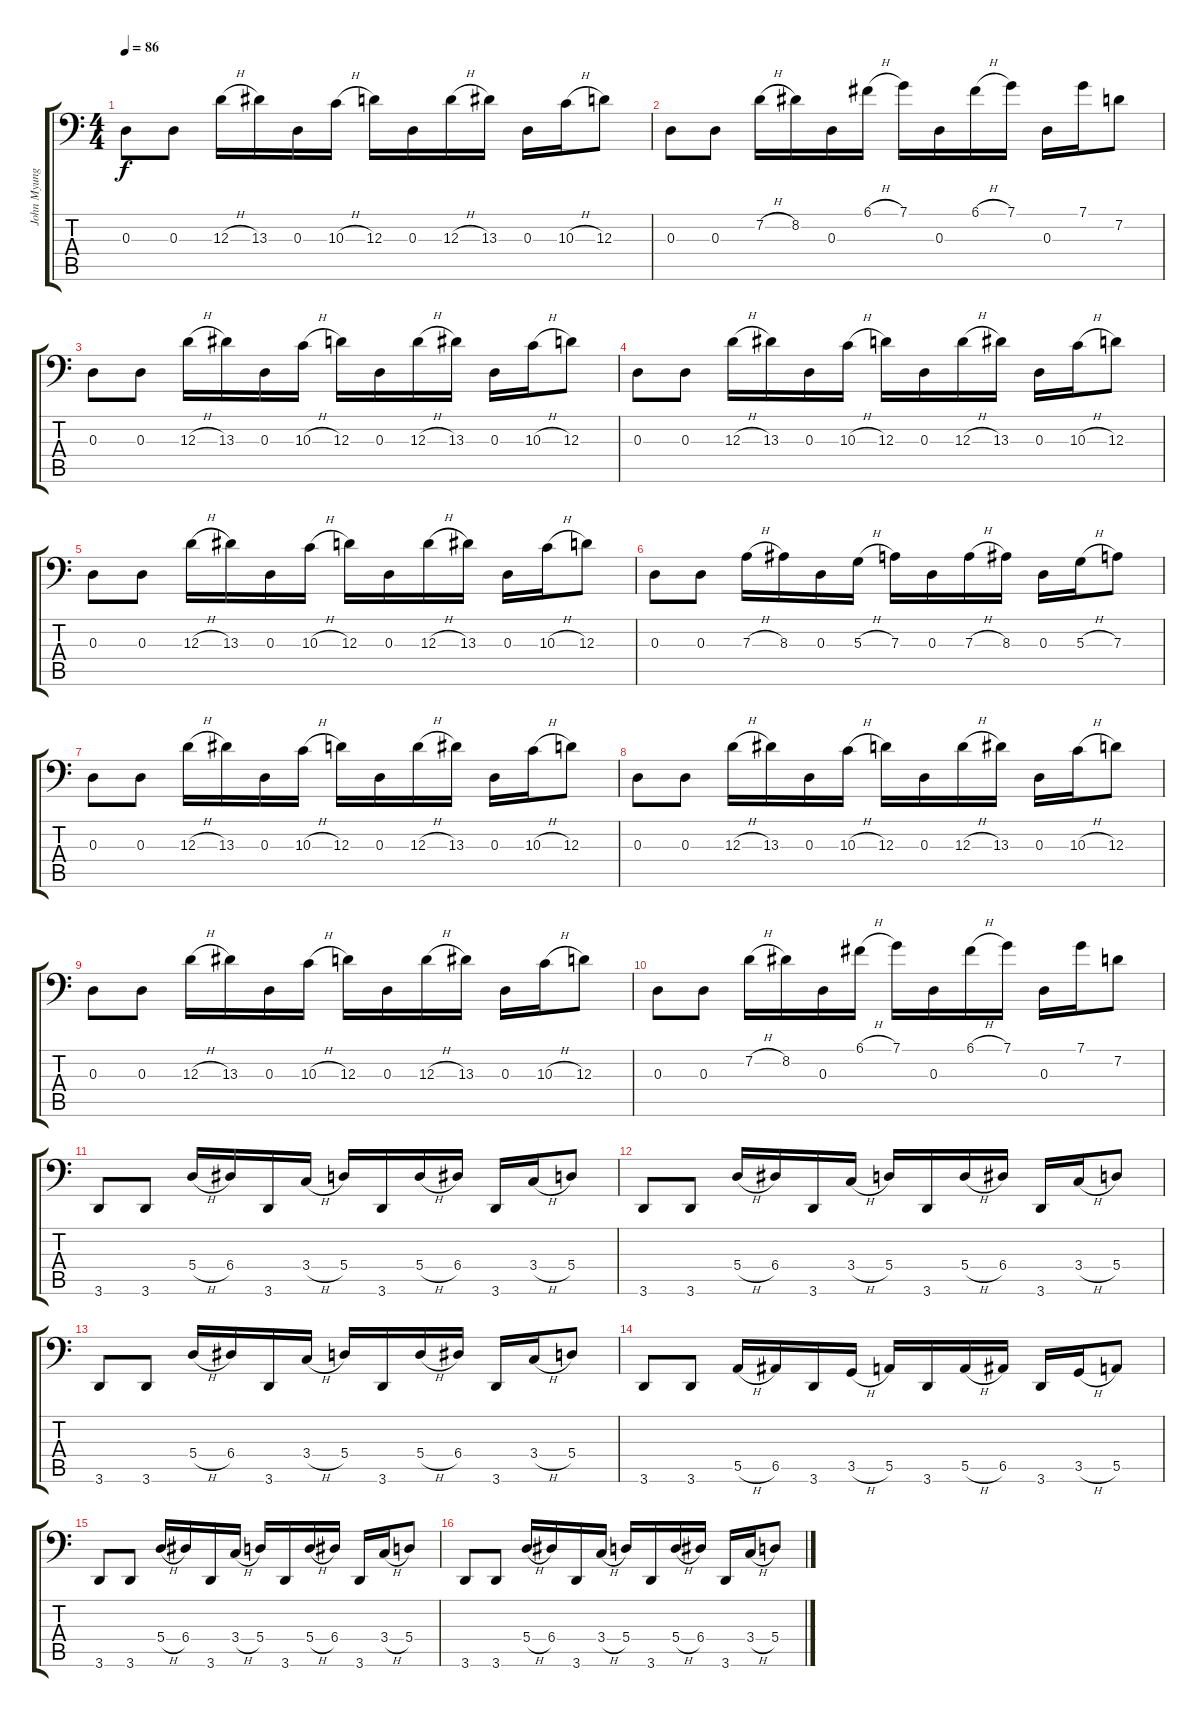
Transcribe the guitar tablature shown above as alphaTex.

\track ("John Myung - 6 Strings Bass" "John Myung") {instrument electricbassfinger}
\staff {score tabs}
\tuning (C3 G2 D2 A1 E1 B0) {hide}
\ts (4 4)
\tempo 86
\clef f4
\ks c
0.3.8{dy f} 0.3.8 12.3{h}.16 13.3.16 0.3.16 10.3{h}.16 12.3.16 0.3.16 12.3{h}.16 13.3.16 0.3.16 10.3{h}.16 12.3.8 |
0.3.8 0.3.8 7.2{h}.16 8.2.16 0.3.16 6.1{h}.16 7.1.16 0.3.16 6.1{h}.16 7.1.16 0.3.16 7.1.16 7.2.8 |
0.3.8 0.3.8 12.3{h}.16 13.3.16 0.3.16 10.3{h}.16 12.3.16 0.3.16 12.3{h}.16 13.3.16 0.3.16 10.3{h}.16 12.3.8 |
0.3.8 0.3.8 12.3{h}.16 13.3.16 0.3.16 10.3{h}.16 12.3.16 0.3.16 12.3{h}.16 13.3.16 0.3.16 10.3{h}.16 12.3.8 |
0.3.8 0.3.8 12.3{h}.16 13.3.16 0.3.16 10.3{h}.16 12.3.16 0.3.16 12.3{h}.16 13.3.16 0.3.16 10.3{h}.16 12.3.8 |
0.3.8 0.3.8 7.3{h}.16 8.3.16 0.3.16 5.3{h}.16 7.3.16 0.3.16 7.3{h}.16 8.3.16 0.3.16 5.3{h}.16 7.3.8 |
0.3.8 0.3.8 12.3{h}.16 13.3.16 0.3.16 10.3{h}.16 12.3.16 0.3.16 12.3{h}.16 13.3.16 0.3.16 10.3{h}.16 12.3.8 |
0.3.8 0.3.8 12.3{h}.16 13.3.16 0.3.16 10.3{h}.16 12.3.16 0.3.16 12.3{h}.16 13.3.16 0.3.16 10.3{h}.16 12.3.8 |
0.3.8 0.3.8 12.3{h}.16 13.3.16 0.3.16 10.3{h}.16 12.3.16 0.3.16 12.3{h}.16 13.3.16 0.3.16 10.3{h}.16 12.3.8 |
0.3.8 0.3.8 7.2{h}.16 8.2.16 0.3.16 6.1{h}.16 7.1.16 0.3.16 6.1{h}.16 7.1.16 0.3.16 7.1.16 7.2.8 |
3.6.8 3.6.8 5.4{h}.16 6.4.16 3.6.16 3.4{h}.16 5.4.16 3.6.16 5.4{h}.16 6.4.16 3.6.16 3.4{h}.16 5.4.8 |
3.6.8 3.6.8 5.4{h}.16 6.4.16 3.6.16 3.4{h}.16 5.4.16 3.6.16 5.4{h}.16 6.4.16 3.6.16 3.4{h}.16 5.4.8 |
3.6.8 3.6.8 5.4{h}.16 6.4.16 3.6.16 3.4{h}.16 5.4.16 3.6.16 5.4{h}.16 6.4.16 3.6.16 3.4{h}.16 5.4.8 |
3.6.8 3.6.8 5.5{h}.16 6.5.16 3.6.16 3.5{h}.16 5.5.16 3.6.16 5.5{h}.16 6.5.16 3.6.16 3.5{h}.16 5.5.8 |
3.6.8 3.6.8 5.4{h}.16 6.4.16 3.6.16 3.4{h}.16 5.4.16 3.6.16 5.4{h}.16 6.4.16 3.6.16 3.4{h}.16 5.4.8 |
3.6.8 3.6.8 5.4{h}.16 6.4.16 3.6.16 3.4{h}.16 5.4.16 3.6.16 5.4{h}.16 6.4.16 3.6.16 3.4{h}.16 5.4.8
